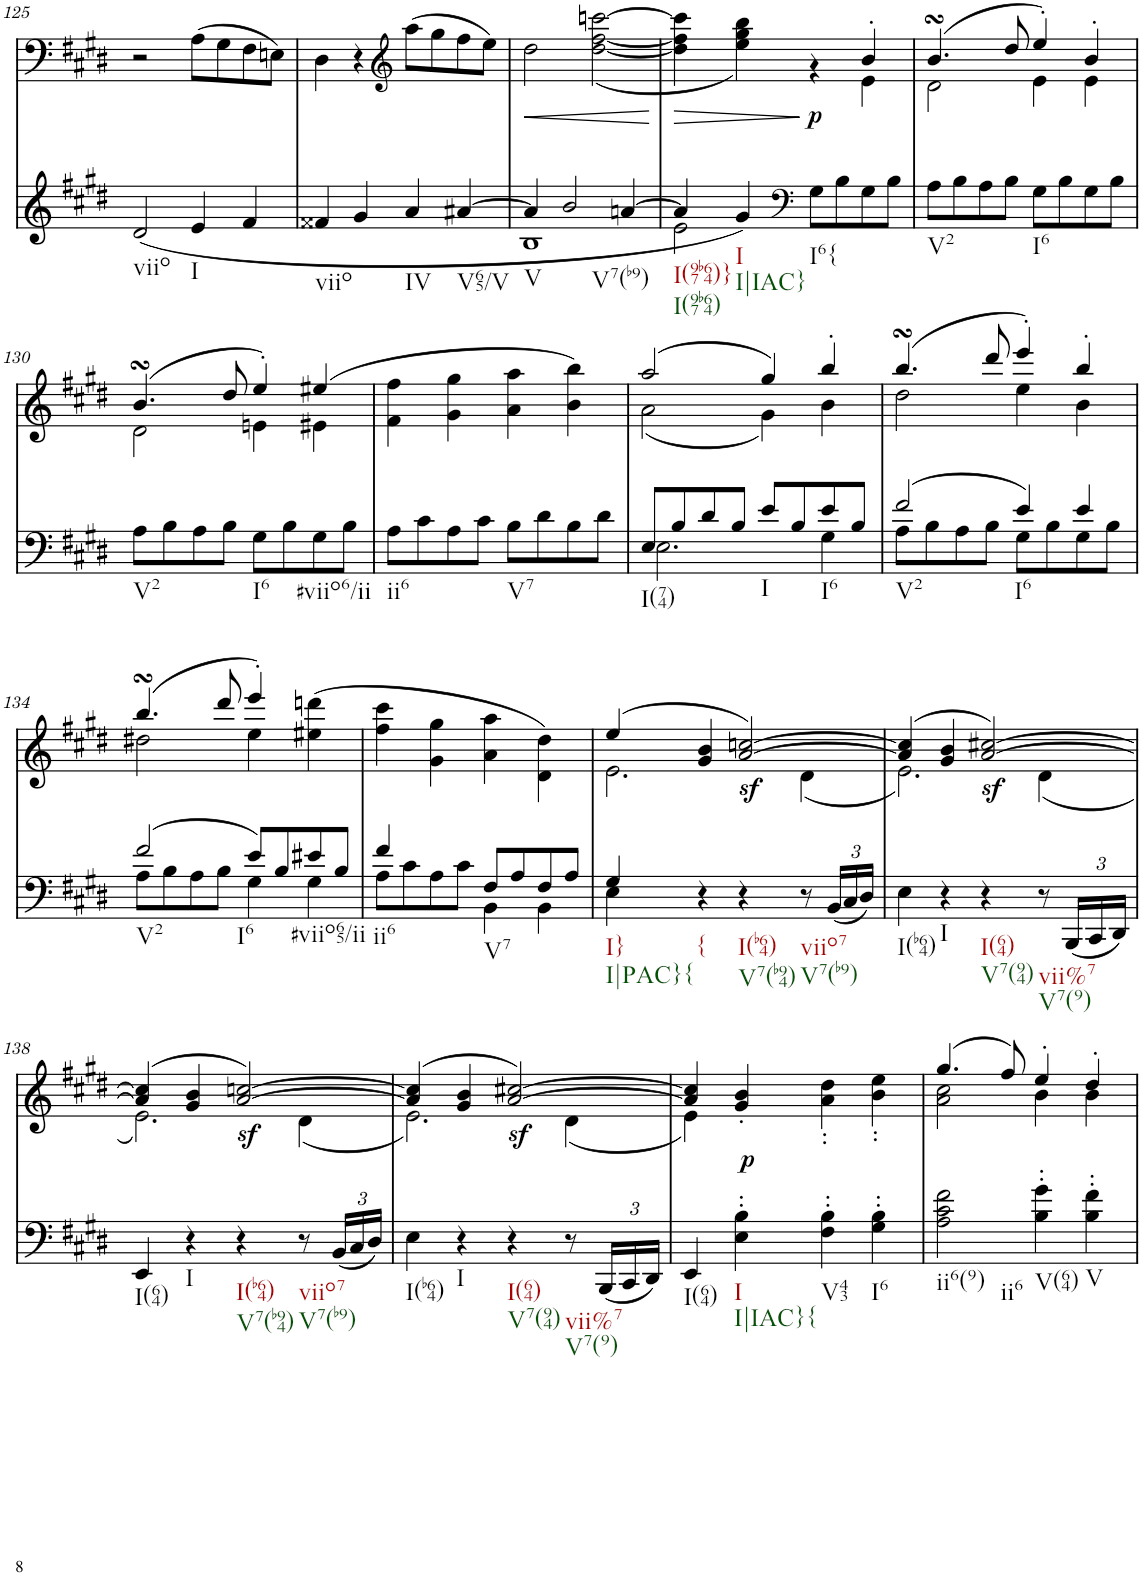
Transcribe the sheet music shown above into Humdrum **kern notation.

**kern	**kern	**text	**dynam
*part2	*part1	*part1	*part1
*staff2	*staff1	*staff1	*staff1
*I"piano	*I"piano	*	*
*I'Pno	*I'Pno	*	*
!!LO:PB:g=z
*clefG2	*clefF4	*	*
*k[f#c#g#d#]	*k[f#c#g#d#]	*	*
*E:	*E:	*	*
*M4/4	*M4/4	*	*
=125	=125	=125	=125
!LO:TX:b:t=viio	!	!	!
(<2d#/	2r	.	.
!LO:TX:b:t=I	!	!	!
4e/	(8A\L	.	.
.	8G#\	.	.
4f#/	8F#\	.	.
.	8En\J)	.	.
=126	=126	=126	=126
!LO:TX:b:t=viio	!	!	!
4f##X/	4D#\	.	.
4g#/	4r	.	.
*	*clefG2	*	*
!LO:TX:b:t=IV	!	!	!
4a/	(8aa\L	.	.
.	8gg#\	.	.
!LO:TX:b:t=V65/V	!	!	!
[4a#X/	8ff#\	.	.
.	8ee\J)	.	.
=127	=127	=127	=127
*^	*	*	*
!LO:TX:b:t=V	!	!	!	!
!	!	!	!LO:LY:b	!LO:HP:b
4a#/]	1B	2dd#\	<	<
!LO:TX:b:t=V7(b9)	!	!	!	!
2b/	.	.	.	.
.	.	([2dd#\ [2ff#\ [>2cccn\	.	.
[4an/	.	.	.	.
=128	=128	=128	=128	=128
*	*	*^	*	*
!LO:TX:b:t=I(97b64)}	!	!	!	!	!
!LO:TX:b:t=I(97b64)	!	!	!	!	!
!	!	!	!	!LO:LY:b	!
4a/]	2e\	2.ryy	4dd#\] 4ff#\] 4ccc\]	>	.
!LO:TX:b:t=I	!	!	!	!	!
!LO:TX:b:t=I|IAC}	!	!	!	!	!
!	!	!	!	!LO:LY:b	!
4g#/)	.	.	4ee\ 4gg#\ 4bb\)	p	.
*clefF4	*	*	*	*	*
!LO:TX:b:t=I6{	!	!	!	!	!
!	!	!	!	!	!LO:DY:n=1:b
8G#\L	2ryy	.	4r	.	[ p
8B\	.	.	.	.	.
8G#\	.	4b'/	4e\	.	.
8B\J	.	.	.	.	.
*v	*v	*	*	*	*
=129	=129	=129	=129	=129
!LO:TX:b:t=V2	!	!	!	!
8A\L	(4.bsSSS/	2d#\	.	.
8B\	.	.	.	.
8A\	.	.	.	.
8B\J	8dd#/	.	.	.
!LO:TX:b:t=I6	!	!	!	!
8G#\L	4ee'/)	4e\	.	.
8B\	.	.	.	.
8G#\	4b'/	4e\	.	.
8B\J	.	.	.	.
!!LO:LB:g=z	!!
=130	=130	=130	=130	=130
!LO:TX:b:t=V2	!	!	!	!
8A\L	(4.bsSSS/	2d#\	.	.
8B\	.	.	.	.
8A\	.	.	.	.
8B\J	8dd#/	.	.	.
!LO:TX:b:t=I6	!	!	!	!
8G#\L	4ee'/)	4en\	.	.
8B\	.	.	.	.
!LO:TX:b:t=#viio6/ii	!	!	!	!
8G#\	(4ee#X/	4e#X\	.	.
8B\J	.	.	.	.
*	*v	*v	*	*
=131	=131	=131	=131
!LO:TX:b:t=ii6	!	!	!
8A\L	4f#\ 4ff#\	.	.
8c#\	.	.	.
8A\	4g#\ 4gg#\	.	.
8c#\J	.	.	.
!LO:TX:b:t=V7	!	!	!
8B\L	4a\ 4aa\	.	.
8d#\	.	.	.
8B\	4b\ 4bb\)	.	.
8d#\J	.	.	.
=132	=132	=132	=132
*^	*^	*	*
!LO:TX:b:t=I(74)	!	!	!	!	!
8E/L	2.E\	(2aa/	(2a\	.	.
8B/	.	.	.	.	.
8d#/	.	.	.	.	.
8B/J	.	.	.	.	.
!LO:TX:b:t=I	!	!	!	!	!
8e/L	.	4gg#/)	4g#\)	.	.
8B/	.	.	.	.	.
!LO:TX:b:t=I6	!	!	!	!	!
8e/	4G#\	4bb'/	4b\	.	.
8B/J	.	.	.	.	.
=133	=133	=133	=133	=133	=133
!LO:TX:b:t=V2	!	!	!	!	!
!	!	!	!	!LO:LY:b	!
(2f#/	8A\L	(4.bbsSSS/	2dd#\	<	.
.	8B\	.	.	.	.
.	8A\	.	.	.	.
.	8B\J	8ddd#/	.	.	.
!LO:TX:b:t=I6	!	!	!	!	!
4e/)	8G#\L	4eee'/)	4ee\	.	.
.	8B\	.	.	.	.
!	!	!	!	!LO:LY:b	!
4e/	8G#\	4bb'/	4b\	>	.
.	8B\J	.	.	.	.
!!LO:LB:g=z	!!
=134	=134	=134	=134	=134	=134
!LO:TX:b:t=V2	!	!	!	!	!
!	!	!	!	!LO:LY:b	!
(2f#/	8A\L	(4.bbsSSS/	2dd#X\	<	.
.	8B\	.	.	.	.
.	8A\	.	.	.	.
.	8B\J	8ddd#/	.	.	.
!LO:TX:b:t=I6	!	!	!	!	!
8e/L)	4G#\	4eee'/)	4ee\	.	.
8B/	.	.	.	.	.
!LO:TX:b:t=#viio65/ii	!	!	!	!	!
8e#X/	4G#\	(>4ee#X\ 4dddn\	4ryy	.	.
8B/J	.	.	.	.	.
*	*	*v	*v	*	*
=135	=135	=135	=135	=135
!LO:TX:b:t=ii6	!	!	!	!
4f#/	8A\L	4ff#\ 4ccc#\	.	.
.	8c#\	.	.	.
4ryy	8A\	4g#\ 4gg#\	.	.
.	8c#\J	.	.	.
!LO:TX:b:t=V7	!	!	!	!
8F#/L	4BB\	4a\ 4aa\	.	.
8A/	.	.	.	.
8F#/	4BB\	4d#\ 4dd#\)	.	.
8A/J	.	.	.	.
=136	=136	=136	=136	=136
*	*	*^	*	*
!LO:TX:b:t=I}	!	!	!	!	!
!LO:TX:b:t=I|PAC}{	!	!	!	!	!
4G#/	4E\	(4ee/	2.e\	.	.
!LO:TX:b:t={	!	!	!	!	!
4r	2.ryy	4g#/ 4b/	.	.	.
!LO:TX:b:t=I(b64)	!	!	!	!	!
!LO:TX:b:t=V7(b94)	!	!	!	!	!
!	!	!	!	!	!LO:DY:b
4r	.	[2a/ [2ccn/)	.	.	sf
!LO:TX:b:t=viio7	!	!	!	!	!
!LO:TX:b:t=V7(b9)	!	!	!	!	!
8r	.	.	(4d#\	.	.
*Xbrackettup	*	*	*	*	*
(<24BB/LL	.	.	.	.	.
24C#/	.	.	.	.	.
24D#/JJ)	.	.	.	.	.
*v	*v	*	*	*	*
=137	=137	=137	=137	=137
!LO:TX:b:t=I(b64)	!	!	!	!
!	!	!	!LO:LY:b	!
4E\	(4a/] 4cc/]	2.e\)	f	.
!LO:TX:b:t=I	!	!	!	!
4r	4g#/ 4b/	.	.	.
!LO:TX:b:t=I(64)	!	!	!	!
!LO:TX:b:t=V7(94)	!	!	!	!
!	!	!	!	!LO:DY:b
4r	[2a/ [2cc#X/)	.	.	sf
!LO:TX:b:t=vii%7	!	!	!	!
!LO:TX:b:t=V7(9)	!	!	!	!
8r	.	(4d#\	.	.
(24BBB/LL	.	.	.	.
24CC#/	.	.	.	.
24DD#/JJ)	.	.	.	.
!!LO:LB:g=z	!!
=138	=138	=138	=138	=138
!LO:TX:b:t=I(64)	!	!	!	!
!	!	!	!LO:LY:b	!
4EE/	(4a/] 4cc#/]	2.e\)	f	.
!LO:TX:b:t=I	!	!	!	!
4r	4g#/ 4b/	.	.	.
!LO:TX:b:t=I(b64)	!	!	!	!
!LO:TX:b:t=V7(b94)	!	!	!	!
!	!	!	!	!LO:DY:b
4r	[2a/ [2ccn/)	.	.	sf
!LO:TX:b:t=viio7	!	!	!	!
!LO:TX:b:t=V7(b9)	!	!	!	!
8r	.	(4d#\	.	.
(24BB/LL	.	.	.	.
24C#/	.	.	.	.
24D#/JJ)	.	.	.	.
=139	=139	=139	=139	=139
!LO:TX:b:t=I(b64)	!	!	!	!
!	!	!	!LO:LY:b	!
4E\	(4a/] 4cc/]	2.e\)	f	.
!LO:TX:b:t=I	!	!	!	!
4r	4g#/ 4b/	.	.	.
!LO:TX:b:t=I(64)	!	!	!	!
!LO:TX:b:t=V7(94)	!	!	!	!
!	!	!	!	!LO:DY:b
4r	[2a/ [2cc#X/)	.	.	sf
!LO:TX:b:t=vii%7	!	!	!	!
!LO:TX:b:t=V7(9)	!	!	!	!
8r	.	(4d#\	.	.
(24BBB/LL	.	.	.	.
24CC#/	.	.	.	.
24DD#/JJ)	.	.	.	.
=140	=140	=140	=140	=140
!LO:TX:b:t=I(64)	!	!	!	!
!	!	!	!LO:LY:b	!
4EE/	4a/] 4cc#/]	4e\)	f	.
!LO:TX:b:t=I	!	!	!	!
!LO:TX:b:t=I|IAC}{	!	!	!	!
!	!	!	!LO:LY:b	!LO:DY:b
4E\' 4B\'	2.ryy	4g#/'< 4b/'<	p	p
!LO:TX:b:t=V43	!	!	!	!
4F#\' 4B\'	.	4a\' 4dd#\'	.	.
!LO:TX:b:t=I6	!	!	!	!
4G#\' 4B\'	.	4b\' 4ee\'	.	.
=141	=141	=141	=141	=141
!LO:TX:b:t=ii6(9)	!	!	!	!
!LO:TX:b:t=ii6	!	!	!	!
2A\ 2c#\ 2f#\	(4.gg#/	2a\ 2cc#\	.	.
.	8ff#/)	.	.	.
!LO:TX:b:t=V(64)	!	!	!	!
4B\' 4g#\'	4ee'/	4b\	.	.
!LO:TX:b:t=V	!	!	!	!
4B\' 4f#\'	4dd#'/	4b\	.	.
*	*v	*v	*	*
=	=	=	=
*-	*-	*-	*-
